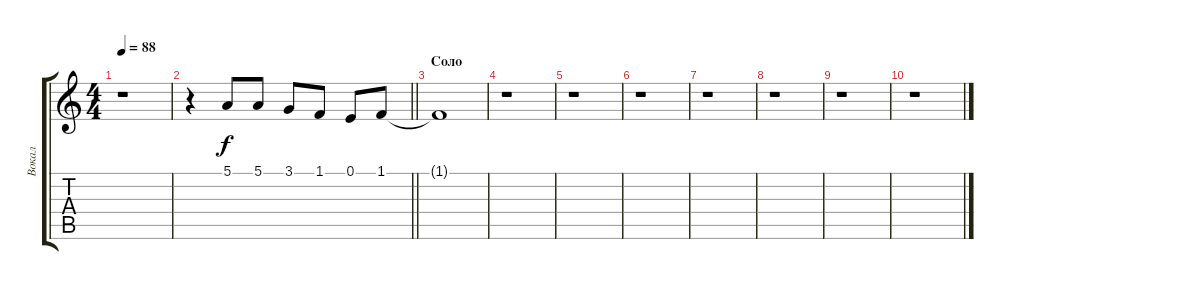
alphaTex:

\track ("Вокал" "Вокал") {instrument acousticgrandpiano}
\staff {score tabs}
\tuning (E4 B3 G3 D3 A2 E2) {hide}
\ts (4 4)
\tempo 88
\clef g2
\ks c
r.1{dy f} |
\barLineRight lightlight
r.4 5.1.8 5.1.8 3.1.8 1.1.8 0.1.8 1.1.8 |
\section ("" "Соло")
1.1{t}.1 |
r.1 |
r.1 |
r.1 |
r.1 |
r.1 |
r.1 |
r.1
